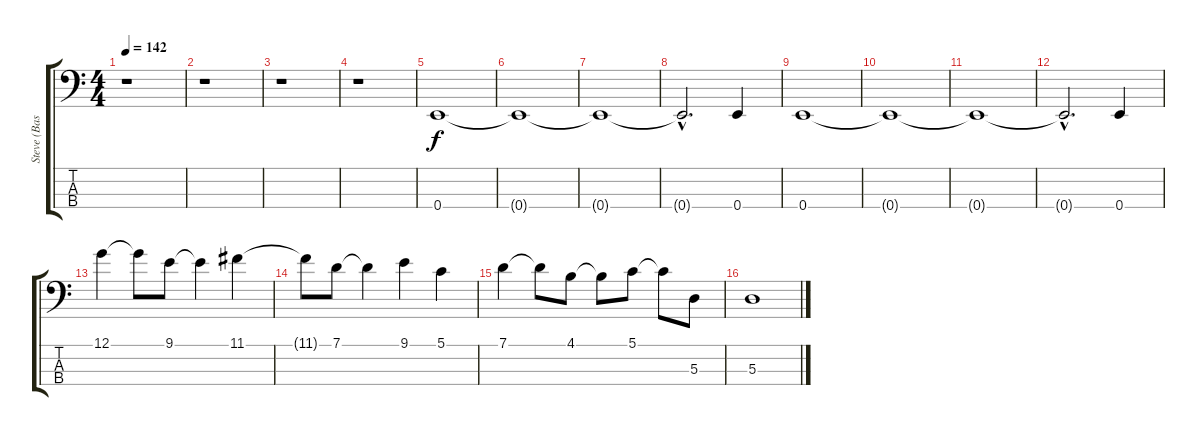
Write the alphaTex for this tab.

\track ("Steve (Bass)" "Steve (Bas") {instrument electricbasspick}
\staff {score tabs}
\tuning (G2 D2 A1 E1) {hide}
\ts (4 4)
\tempo 142
\clef f4
\ks c
r.1{dy f instrument electricbasspick} |
r.1 |
r.1 |
r.1 |
0.4.1 |
0.4{t}.1 |
0.4{t}.1 |
0.4{hac t}.2{d} 0.4.4 |
0.4.1 |
0.4{t}.1 |
0.4{t}.1 |
0.4{hac t}.2{d} 0.4.4 |
12.1.4 12.1{t}.8 9.1.8 9.1{t}.4 11.1.4 |
11.1{t}.8 7.1.8 7.1{t}.4 9.1.4 5.1.4 |
7.1.4 7.1{t}.8 4.1.8 4.1{t}.8 5.1.8 5.1{t}.8 5.3.8 |
5.3.1
